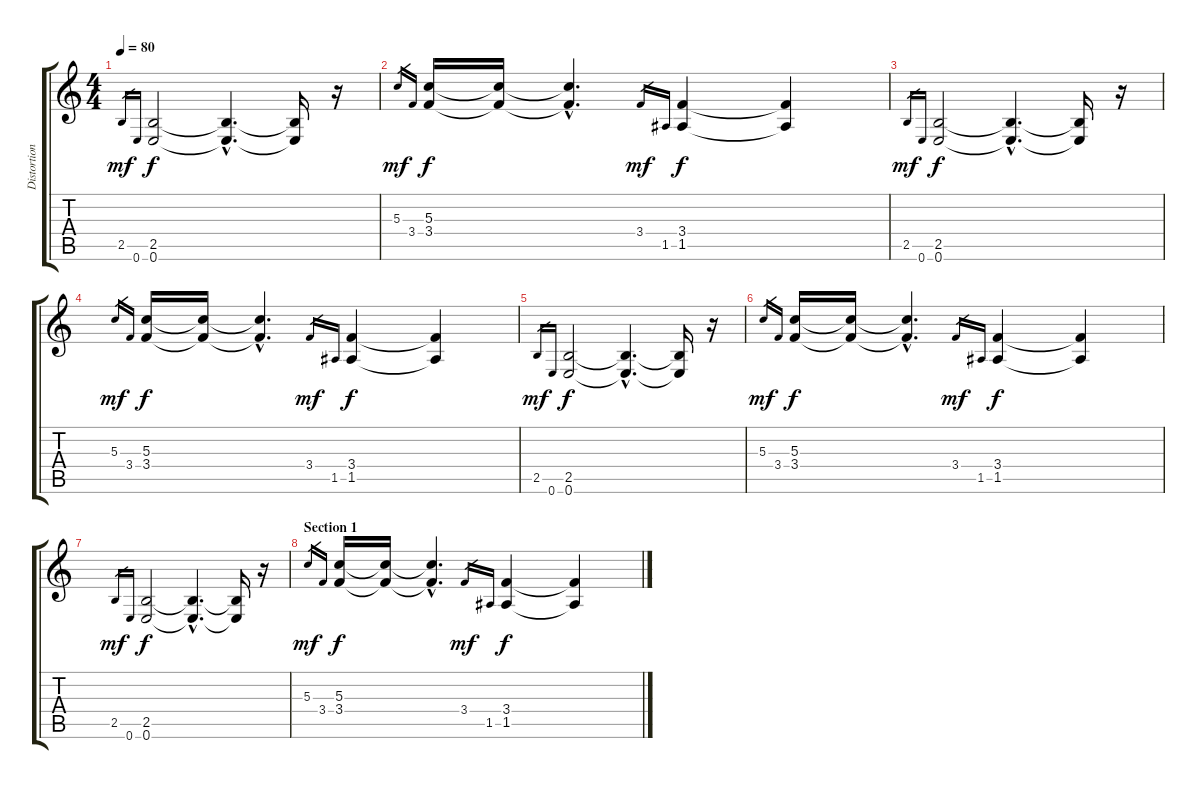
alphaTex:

\track ("Distortion" "Distortion") {instrument distortionguitar}
\staff {score tabs}
\tuning (E4 B3 G3 D3 A2 E2) {hide}
\ts (4 4)
\tempo 80
\clef g2
\ks c
2.5.16{gr dy mf} 0.6.16{gr} (2.5 0.6).2{dy f} (2.5{hac t} 0.6{hac t}).4{d} (2.5{t} 0.6{t}).16 r.16 |
5.3.16{gr dy mf} 3.4.16{gr} (5.3 3.4).16{dy f} (5.3{t} 3.4{t}).16 (5.3{hac t} 3.4{hac t}).4{d} 3.4.16{gr dy mf} 1.5.16{gr} (3.4 1.5).4{dy f} (3.4{t} 1.5{t}).4 |
2.5.16{gr dy mf} 0.6.16{gr} (2.5 0.6).2{dy f} (2.5{hac t} 0.6{hac t}).4{d} (2.5{t} 0.6{t}).16 r.16 |
5.3.16{gr dy mf} 3.4.16{gr} (5.3 3.4).16{dy f} (5.3{t} 3.4{t}).16 (5.3{hac t} 3.4{hac t}).4{d} 3.4.16{gr dy mf} 1.5.16{gr} (3.4 1.5).4{dy f} (3.4{t} 1.5{t}).4 |
2.5.16{gr dy mf} 0.6.16{gr} (2.5 0.6).2{dy f} (2.5{hac t} 0.6{hac t}).4{d} (2.5{t} 0.6{t}).16 r.16 |
5.3.16{gr dy mf} 3.4.16{gr} (5.3 3.4).16{dy f} (5.3{t} 3.4{t}).16 (5.3{hac t} 3.4{hac t}).4{d} 3.4.16{gr dy mf} 1.5.16{gr} (3.4 1.5).4{dy f} (3.4{t} 1.5{t}).4 |
2.5.16{gr dy mf} 0.6.16{gr} (2.5 0.6).2{dy f} (2.5{hac t} 0.6{hac t}).4{d} (2.5{t} 0.6{t}).16 r.16 |
\section ("" "Section 1")
5.3.16{gr dy mf} 3.4.16{gr} (5.3 3.4).16{dy f} (5.3{t} 3.4{t}).16 (5.3{hac t} 3.4{hac t}).4{d} 3.4.16{gr dy mf} 1.5.16{gr} (3.4 1.5).4{dy f} (3.4{t} 1.5{t}).4
